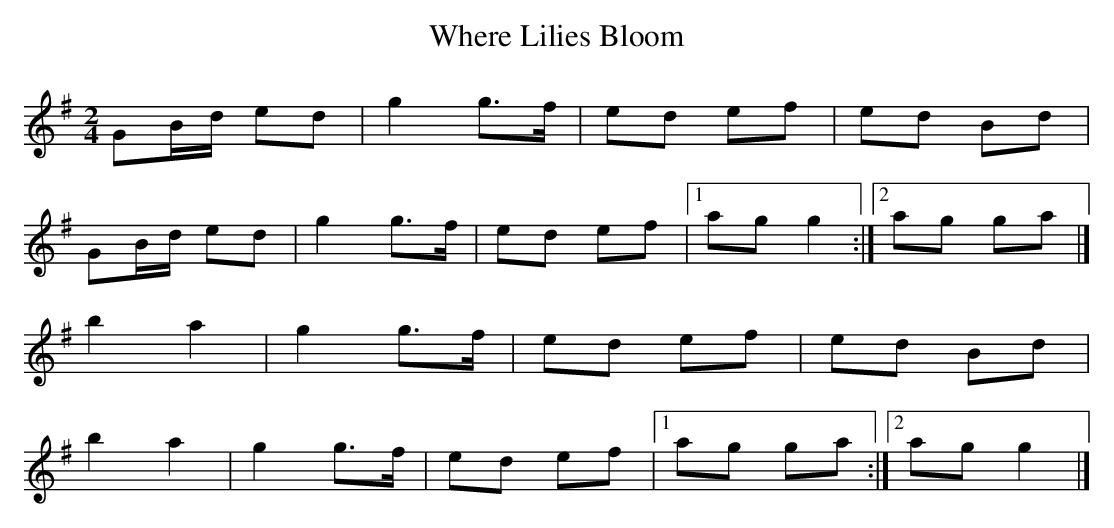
X:1
T:Where Lilies Bloom
M:2/4
L:1/16
K:G Major
G2Bd e2d2|g4 g3f|e2d2 e2f2|e2d2 B2d2|!
G2Bd e2d2|g4 g3f|e2d2 e2f2|[1 a2g2 g4:|[2 a2g2 g2a2|]!
b4 a4|g4 g3f|e2d2 e2f2|e2d2 B2d2|!
b4 a4|g4 g3f|e2d2 e2f2|[1 a2g2 g2a2:|[2 a2g2 g4|]!
